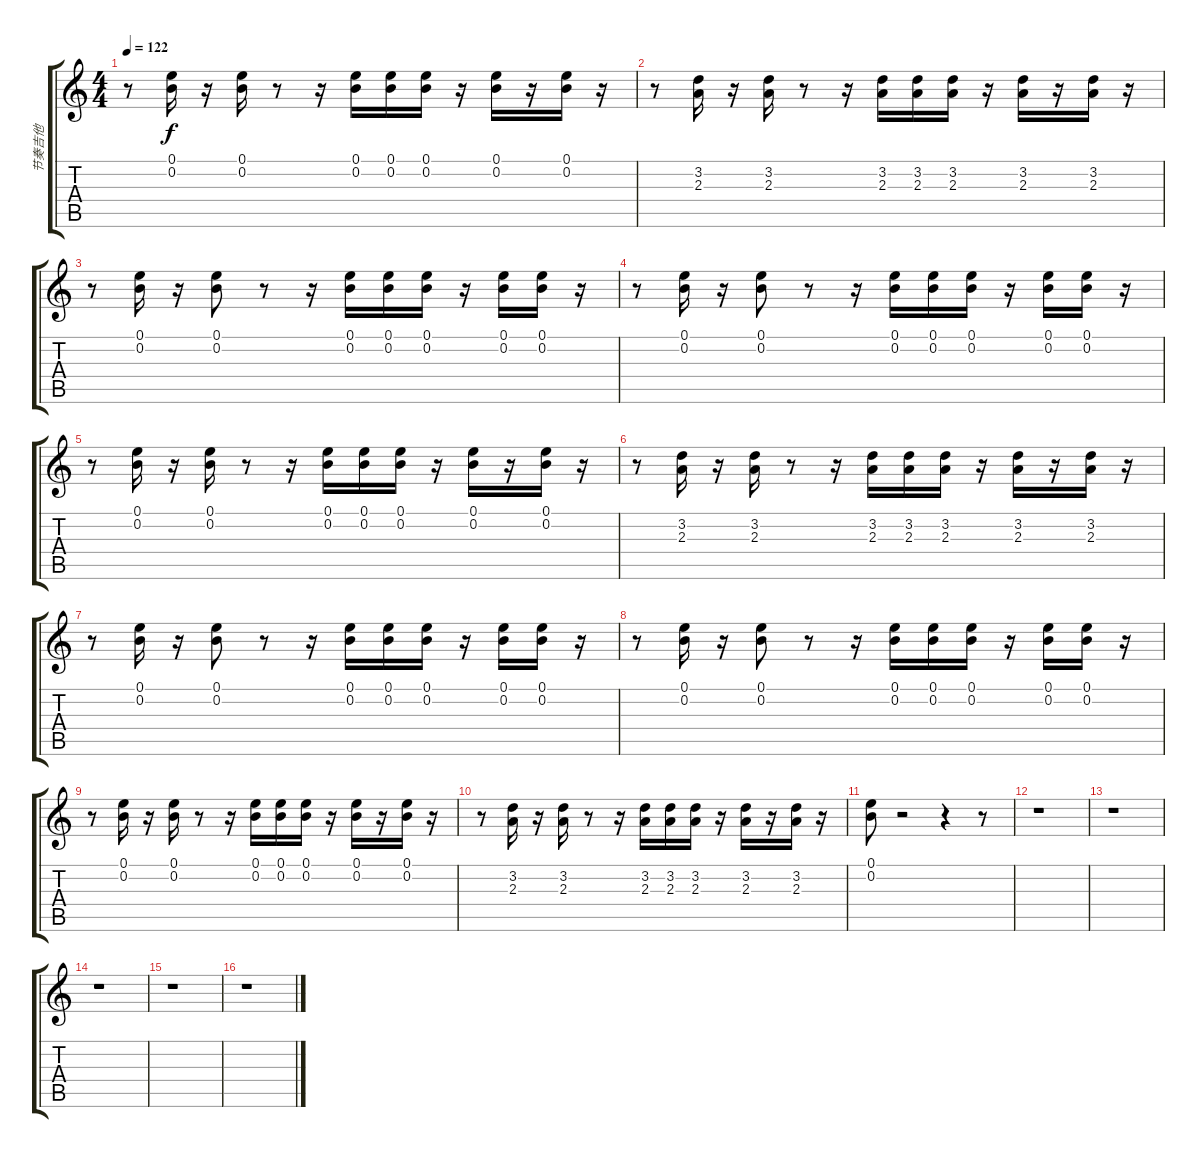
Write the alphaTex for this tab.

\track ("节奏吉他" "节奏吉他") {instrument distortionguitar}
\staff {score tabs}
\tuning (E4 B3 G3 D3 A2 E2) {hide}
\ts (4 4)
\tempo 122
\clef g2
\ks c
r.8{dy f} (0.1 0.2).16 r.16 (0.1 0.2).16 r.8 r.16 (0.1 0.2).16 (0.1 0.2).16 (0.1 0.2).16 r.16 (0.1 0.2).16 r.16 (0.1 0.2).16 r.16 |
r.8 (3.2 2.3).16 r.16 (3.2 2.3).16 r.8 r.16 (3.2 2.3).16 (3.2 2.3).16 (3.2 2.3).16 r.16 (3.2 2.3).16 r.16 (3.2 2.3).16 r.16 |
r.8 (0.1 0.2).16 r.16 (0.1 0.2).8 r.8 r.16 (0.1 0.2).16 (0.1 0.2).16 (0.1 0.2).16 r.16 (0.1 0.2).16 (0.1 0.2).16 r.16 |
r.8 (0.1 0.2).16 r.16 (0.1 0.2).8 r.8 r.16 (0.1 0.2).16 (0.1 0.2).16 (0.1 0.2).16 r.16 (0.1 0.2).16 (0.1 0.2).16 r.16 |
r.8 (0.1 0.2).16 r.16 (0.1 0.2).16 r.8 r.16 (0.1 0.2).16 (0.1 0.2).16 (0.1 0.2).16 r.16 (0.1 0.2).16 r.16 (0.1 0.2).16 r.16 |
r.8 (3.2 2.3).16 r.16 (3.2 2.3).16 r.8 r.16 (3.2 2.3).16 (3.2 2.3).16 (3.2 2.3).16 r.16 (3.2 2.3).16 r.16 (3.2 2.3).16 r.16 |
r.8 (0.1 0.2).16 r.16 (0.1 0.2).8 r.8 r.16 (0.1 0.2).16 (0.1 0.2).16 (0.1 0.2).16 r.16 (0.1 0.2).16 (0.1 0.2).16 r.16 |
r.8 (0.1 0.2).16 r.16 (0.1 0.2).8 r.8 r.16 (0.1 0.2).16 (0.1 0.2).16 (0.1 0.2).16 r.16 (0.1 0.2).16 (0.1 0.2).16 r.16 |
r.8 (0.1 0.2).16 r.16 (0.1 0.2).16 r.8 r.16 (0.1 0.2).16 (0.1 0.2).16 (0.1 0.2).16 r.16 (0.1 0.2).16 r.16 (0.1 0.2).16 r.16 |
r.8 (3.2 2.3).16 r.16 (3.2 2.3).16 r.8 r.16 (3.2 2.3).16 (3.2 2.3).16 (3.2 2.3).16 r.16 (3.2 2.3).16 r.16 (3.2 2.3).16 r.16 |
(0.1 0.2).8 r.2 r.4 r.8 |
r.1 |
r.1 |
r.1 |
r.1 |
r.1
